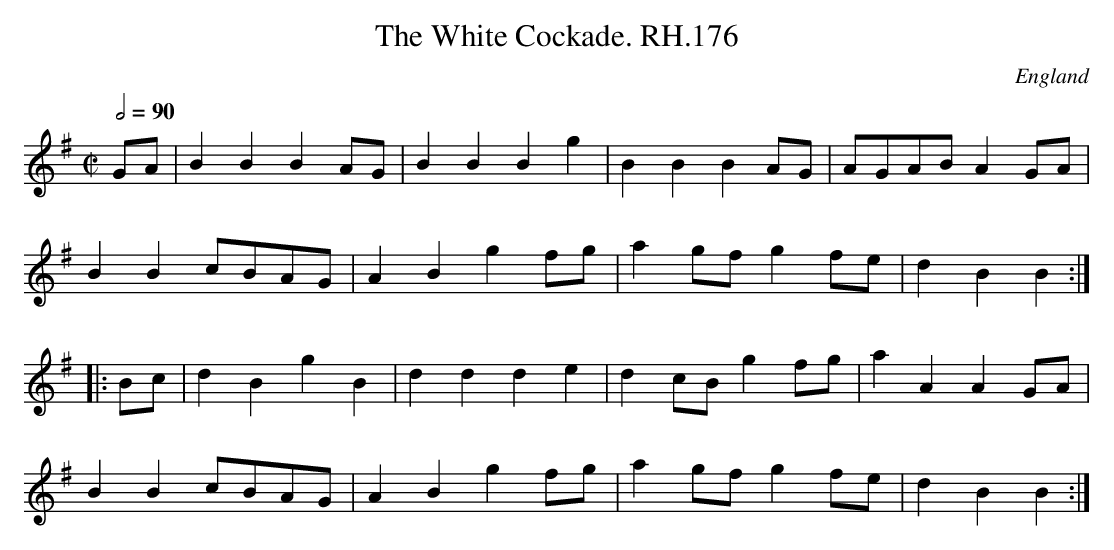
X:1
T:White Cockade. RH.176, The
O:England
M:C|
L:1/4
Q:2/4=90
K:G
G/A/|\
BBBA/G/|BBBg|BBBA/G/|A/G/A/B/AG/A/|
BBc/B/A/G/|ABgf/g/|ag/f/gf/e/|dBB:|
|:B/c/|dBgB|ddde|dc/B/gf/g/|aAAG/A/|
BBc/B/A/G/|ABgf/g/|ag/f/gf/e/|dBB:|
